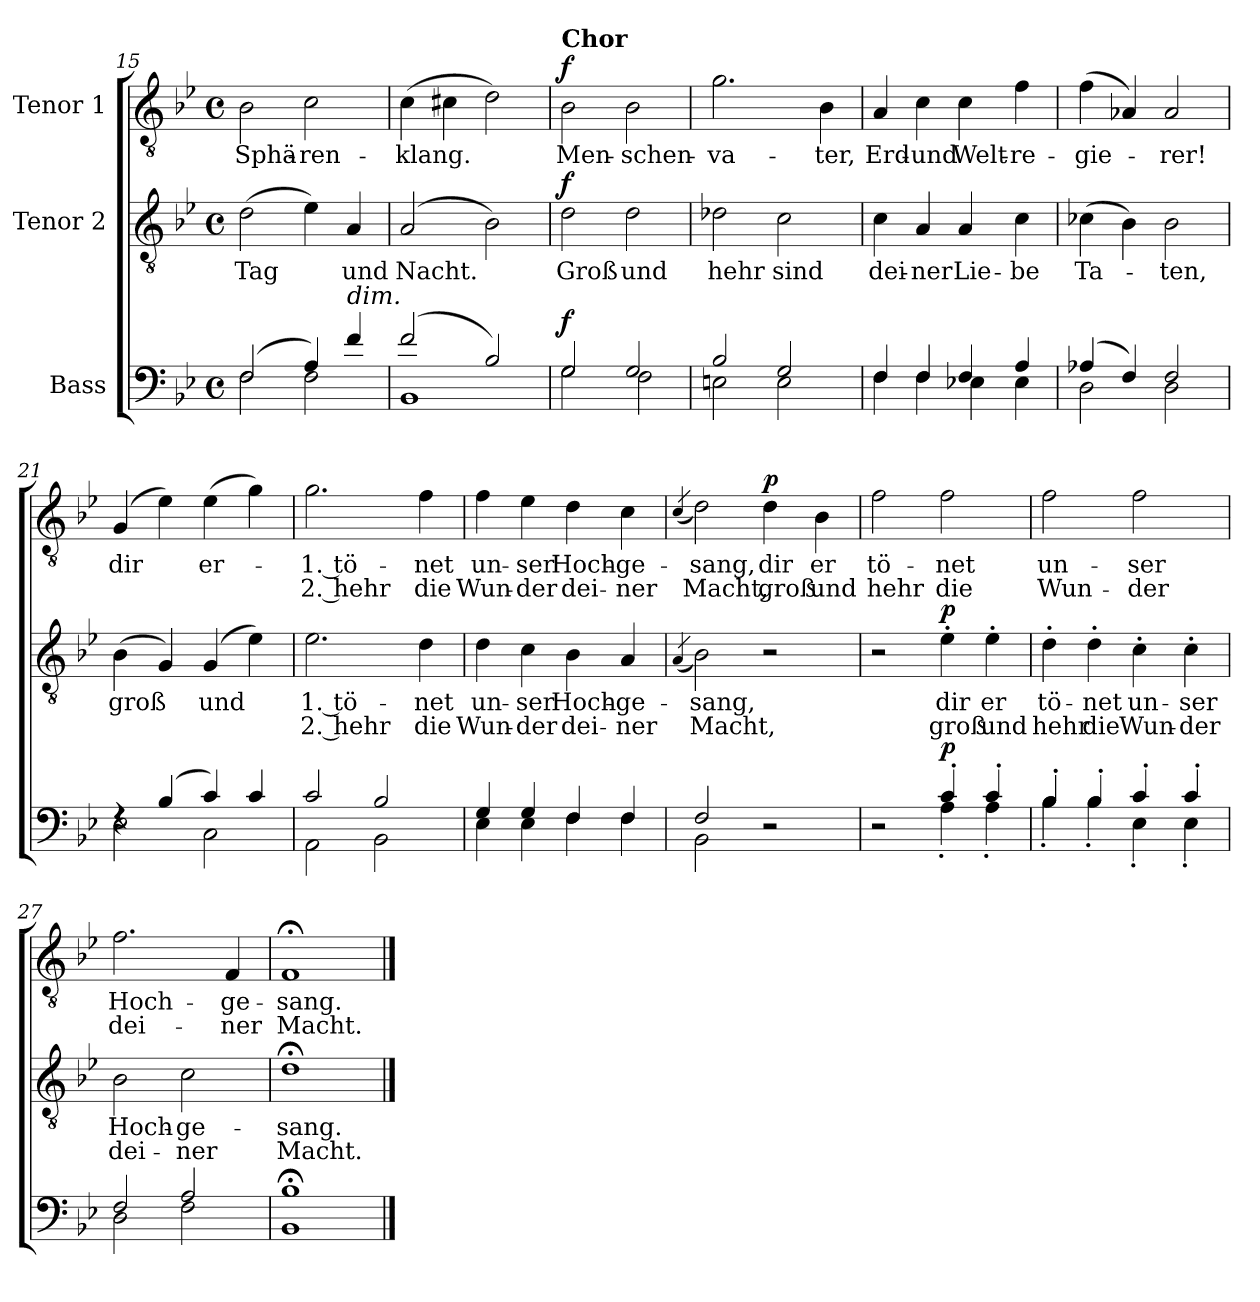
**kern	**dynam	**kern	**text	**text	**dynam	**kern	**text	**text	**dynam
*part3	*part3	*part2	*part2	*part2	*part2	*part1	*part1	*part1	*part1
*staff3	*staff3	*staff2	*staff2	*staff2	*staff2	*staff1	*staff1	*staff1	*staff1
*I"Bass	*	*I"Tenor 2	*	*	*	*I"Tenor 1	*	*	*
!!LO:LB:g=z
*clefF4	*	*clefGv2	*	*	*	*clefGv2	*	*	*
*k[b-e-]	*	*k[b-e-]	*	*	*	*k[b-e-]	*	*	*
*M4/4	*	*M4/4	*	*	*	*M4/4	*	*	*
*met(c)	*	*met(c)	*	*	*	*met(c)	*	*	*
=15	=15	=15	=15	=15	=15	=15	=15	=15	=15
*^	*	*	*	*	*	*	*	*	*
(2F/	2F\	.	(2d\	Tag	.	.	2B-\	Sphä-	.	.
4A/)	2F\	.	4e-\)	.	.	.	2c\	-ren-	.	.
!LO:TX:a:i:t=dim.	!	!	!	!	!	!	!	!	!	!
4f/	.	.	4A/	und	.	.	.	.	.	.
=16	=16	=16	=16	=16	=16	=16	=16	=16	=16	=16
(2f/	1BB-	.	(2A/	Nacht.	.	.	(4c\	-klang.	.	.
.	.	.	.	.	.	.	4c#X\	.	.	.
2B-/)	.	.	2B-\)	.	.	.	2d\)	.	.	.
=17	=17	=17	=17	=17	=17	=17	=17	=17	=17	=17
!	!	!	!	!	!	!	!LO:TX:a:B:t=Chor	!	!	!
!	!	!LO:DY:a	!	!	!	!LO:DY:a	!	!	!	!LO:DY:a
2G/	2G\	f	2d\	Groß	.	f	2B-\	Men-	.	f
2G/	2F\	.	2d\	und	.	.	2B-\	-schen-	.	.
=18	=18	=18	=18	=18	=18	=18	=18	=18	=18	=18
2B-/	2En\	.	2d-X\	hehr	.	.	2.g\	-va-	.	.
2G/	2E\	.	2c\	sind	.	.	.	.	.	.
.	.	.	.	.	.	.	4B-\	-ter,	.	.
=19	=19	=19	=19	=19	=19	=19	=19	=19	=19	=19
4F/	4F\	.	4c\	dei-	.	.	4A/	Erd-	.	.
4F/	4F\	.	4A/	-ner	.	.	4c\	-und	.	.
4F/	4E-X\	.	4A/	Lie-	.	.	4c\	Welt-	.	.
4A/	4E-\	.	4c\	-be	.	.	4f\	-re-	.	.
=20	=20	=20	=20	=20	=20	=20	=20	=20	=20	=20
(4A-X/	2D\	.	(4c-X\	Ta-	.	.	(4f\	-gie-	.	.
4F/)	.	.	4B-\)	.	.	.	4A-X/)	.	.	.
2F/	2D\	.	2B-\	-ten,	.	.	2A-/	-rer!	.	.
=21	=21	=21	=21	=21	=21	=21	=21	=21	=21	=21
4rF	2E-\	.	(4B-\	groß	.	.	(4G/	dir	.	.
(4B-/	.	.	4G/)	.	.	.	4e-\)	.	.	.
4c/)	2C\	.	(4G/	und	.	.	(4e-\	er-	.	.
4c/	.	.	4e-\)	.	.	.	4g\)	.	.	.
!!LO:LB:g=z
=22	=22	=22	=22	=22	=22	=22	=22	=22	=22	=22
2c/	2AA\	.	2.e-\	-1. tö-	2. hehr	.	2.g\	-1. tö-	2. hehr	.
2B-/	2BB-\	.	.	.	.	.	.	.	.	.
.	.	.	4d\	-net	die	.	4f\	-net	die	.
=23	=23	=23	=23	=23	=23	=23	=23	=23	=23	=23
4G/	4E-\	.	4d\	un-	Wun-	.	4f\	un-	Wun-	.
4G/	4E-\	.	4c\	-ser	-der	.	4e-\	-ser	-der	.
4F/	4F\	.	4B-\	Hoch-	dei-	.	4d\	Hoch-	dei-	.
4F/	4F\	.	4A/	-ge-	-ner	.	4c\	-ge-	-ner	.
=24	=24	=24	=24	=24	=24	=24	=24	=24	=24	=24
.	.	.	(4qA/	.	.	.	(4qc/	.	.	.
2F/	2BB-\	.	2B-\)	-sang,	Macht,	.	2d\)	-sang,	Macht,	.
!	!	!	!	!	!	!	!	!	!	!LO:DY:a
2r	2ryy	.	2r	.	.	.	4d\	dir	groß	p
.	.	.	.	.	.	.	4B-\	er	und	.
=25	=25	=25	=25	=25	=25	=25	=25	=25	=25	=25
2r	2ryy	.	2r	.	.	.	2f\	tö-	hehr	.
!	!	!LO:DY:a	!	!	!	!LO:DY:a	!	!	!	!
4c'/	4A'\	p	4e-'\	dir	groß	p	2f\	-net	die	.
4c'/	4A'\	.	4e-'\	er	und	.	.	.	.	.
=26	=26	=26	=26	=26	=26	=26	=26	=26	=26	=26
4B-'/	4B-'\	.	4d'\	tö-	hehr	.	2f\	un-	Wun-	.
4B-'/	4B-'\	.	4d'\	-net	die	.	.	.	.	.
4c'/	4E-'\	.	4c'\	un-	Wun-	.	2f\	-ser	-der	.
4c'/	4E-'\	.	4c'\	-ser	-der	.	.	.	.	.
=27	=27	=27	=27	=27	=27	=27	=27	=27	=27	=27
2F/	2D\	.	2B-\	Hoch-	dei-	.	2.f\	Hoch-	dei-	.
2A/	2F\	.	2c\	-ge-	-ner	.	.	.	.	.
.	.	.	.	.	.	.	4F/	-ge-	-ner	.
=28	=28	=28	=28	=28	=28	=28	=28	=28	=28	=28
1B-;<	1BB-	.	1d;<	-sang.	Macht.	.	1F;<	-sang.	Macht.	.
*v	*v	*	*	*	*	*	*	*	*	*
==	==	==	==	==	==	==	==	==	==
*-	*-	*-	*-	*-	*-	*-	*-	*-	*-
